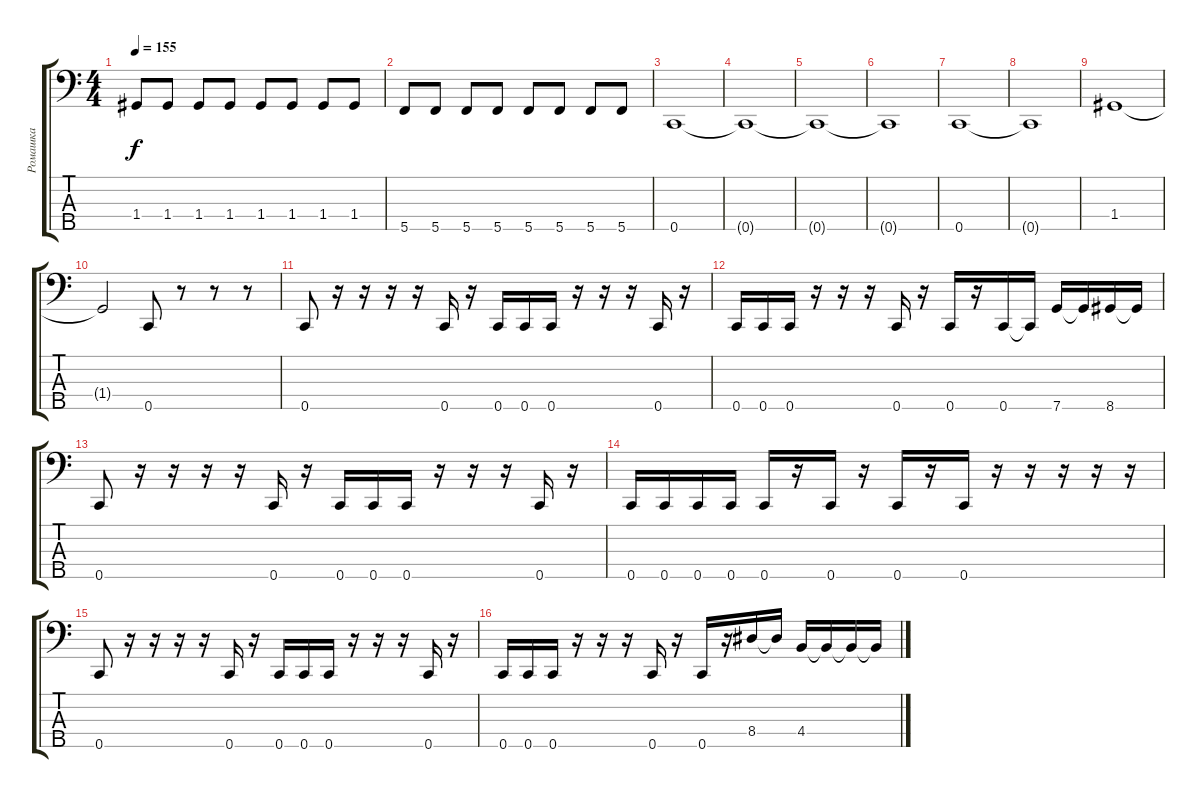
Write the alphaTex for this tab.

\track ("Ромашка" "Ромашка") {instrument electricbassfinger}
\staff {score tabs}
\tuning (A2 F2 C2 G1 C1) {hide}
\ts (4 4)
\tempo 155
\clef f4
\ks c
1.4.8{dy f} 1.4.8 1.4.8 1.4.8 1.4.8 1.4.8 1.4.8 1.4.8 |
5.5.8 5.5.8 5.5.8 5.5.8 5.5.8 5.5.8 5.5.8 5.5.8 |
0.5.1 |
0.5{t}.1 |
0.5{t}.1 |
0.5{t}.1 |
0.5.1 |
0.5{t}.1 |
1.4.1 |
1.4{t}.2 0.5.8 r.8 r.8 r.8 |
0.5.8 r.16 r.16 r.16 r.16 0.5.16 r.16 0.5.16 0.5.16 0.5.16 r.16 r.16 r.16 0.5.16 r.16 |
0.5.16 0.5.16 0.5.16 r.16 r.16 r.16 0.5.16 r.16 0.5.16 r.16 0.5.16 0.5{t}.16 7.5.16 7.5{t}.16 8.5.16 8.5{t}.16 |
0.5.8 r.16 r.16 r.16 r.16 0.5.16 r.16 0.5.16 0.5.16 0.5.16 r.16 r.16 r.16 0.5.16 r.16 |
0.5.16 0.5.16 0.5.16 0.5.16 0.5.16 r.16 0.5.16 r.16 0.5.16 r.16 0.5.16 r.16 r.16 r.16 r.16 r.16 |
0.5.8 r.16 r.16 r.16 r.16 0.5.16 r.16 0.5.16 0.5.16 0.5.16 r.16 r.16 r.16 0.5.16 r.16 |
0.5.16 0.5.16 0.5.16 r.16 r.16 r.16 0.5.16 r.16 0.5.16 r.16 8.4.16 8.4{t}.16 4.4.16 4.4{t}.16 4.4{t}.16 4.4{t}.16
